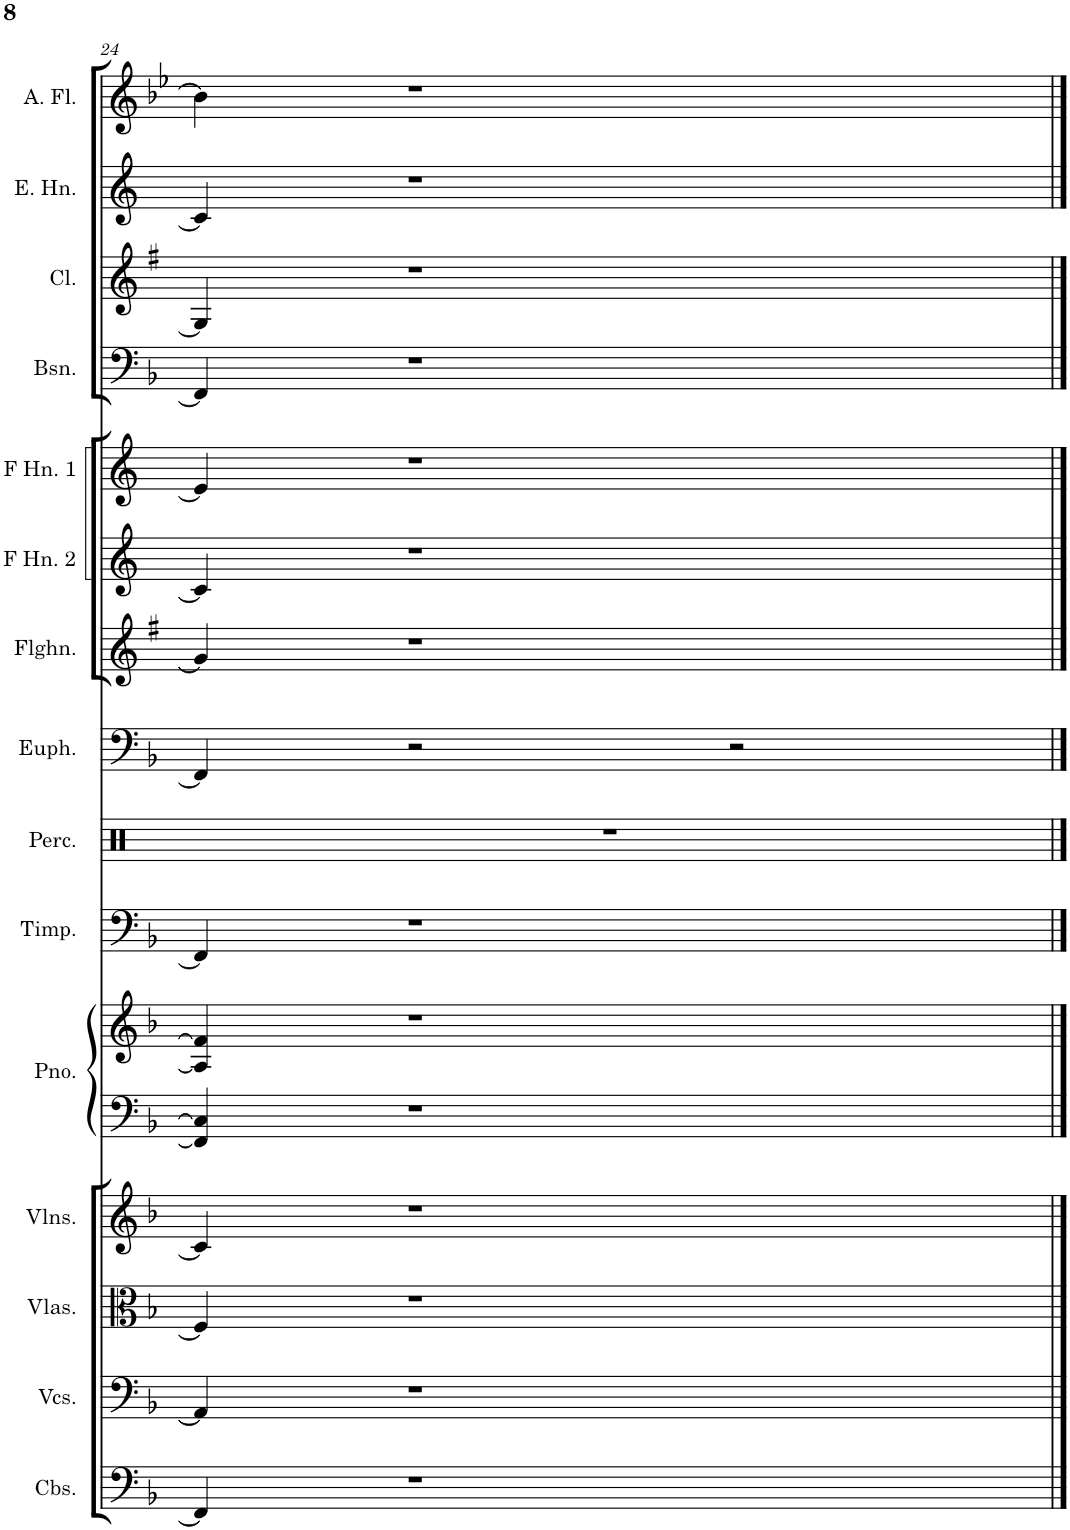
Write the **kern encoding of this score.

**kern	**kern	**kern	**kern	**kern	**kern	**kern	**kern	**kern	**kern	**kern	**kern	**kern	**kern	**kern	**kern
*part15	*part14	*part13	*part12	*part11	*part11	*part10	*part9	*part8	*part7	*part6	*part5	*part4	*part3	*part2	*part1
*staff16	*staff15	*staff14	*staff13	*staff12	*staff11	*staff10	*staff9	*staff8	*staff7	*staff6	*staff5	*staff4	*staff3	*staff2	*staff1
*I"Contrabasses	*I"Violoncellos	*I"Violas	*I"Violins	*I"Grand Piano	*	*I"Timpani	*I"Percussion	*I"Euphonium	*I"Flugelhorn	*I"Horn in F 2	*I"Horn in F 1	*I"Bassoon	*I"Clarinet	*I"English Horn	*I"Alto Flute
*I'Cbs.	*I'Vcs.	*I'Vlas.	*I'Vlns.	*I'Pno.	*	*I'Timp.	*I'Perc.	*I'Euph.	*I'Flghn.	*	*	*I'Bsn.	*I'Cl.	*I'E. Hn.	*I'A. Fl.
!!LO:PB:g=z
*clefF4	*clefF4	*clefC3	*clefG2	*clefF4	*clefG2	*clefF4	*clefX	*clefF4	*clefG2	*clefG2	*clefG2	*clefF4	*clefG2	*clefG2	*clefG2
*Trd7c12	*	*	*	*	*	*	*	*	*Trd1c2	*Trd4c7	*Trd4c7	*	*Trd1c2	*Trd4c7	*Trd3c5
*k[b-]	*k[b-]	*k[b-]	*k[b-]	*k[b-]	*k[b-]	*k[b-]	*k[]	*k[b-]	*k[f#]	*k[]	*k[]	*k[b-]	*k[f#]	*k[]	*k[b-e-]
*M5/4	*M5/4	*M5/4	*M5/4	*M5/4	*M5/4	*M5/4	*M5/4	*M5/4	*M5/4	*M5/4	*M5/4	*M5/4	*M5/4	*M5/4	*M5/4
=24	=24	=24	=24	=24	=24	=24	=24	=24	=24	=24	=24	=24	=24	=24	=24
4FF/]	4AA/]	4F/]	4c/]	4FF/] 4C/]	4A/] 4f/]	4FF/]	4%5r	4FF/]	4g/]	4c/]	4e/]	4FF/]	4G/]	4c/]	4b-\]
1r	1r	1r	1r	1r	1r	1r	.	2r	1r	1r	1r	1r	1r	1r	1r
.	.	.	.	.	.	.	.	2r	.	.	.	.	.	.	.
==	==	==	==	==	==	==	==	==	==	==	==	==	==	==	==
*-	*-	*-	*-	*-	*-	*-	*-	*-	*-	*-	*-	*-	*-	*-	*-
